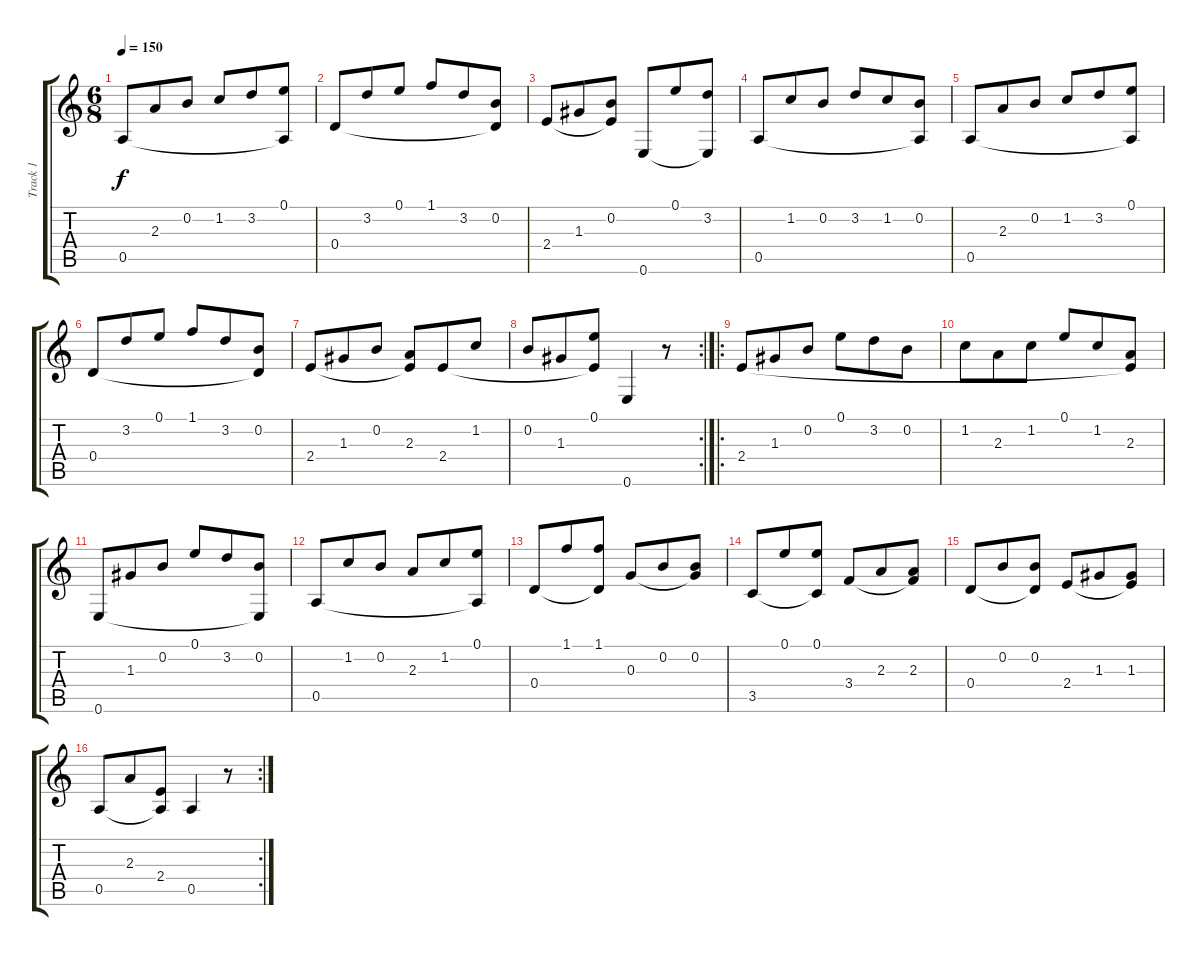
\track ("Track 1" "Track 1") {instrument acousticguitarnylon}
\staff {score tabs}
\tuning (E4 B3 G3 D3 A2 E2) {hide}
\ts (6 8)
\tempo 150
\clef g2
\ks aminor
0.5.8{dy f instrument acousticguitarnylon} 2.3.8 0.2.8 1.2.8 3.2.8 (0.1 0.5{t}).8 |
0.4.8 3.2.8 0.1.8 1.1.8 3.2.8 (0.2 0.4{t}).8 |
2.4.8 1.3.8 (0.2 2.4{t}).8 0.6.8 0.1.8 (3.2 0.6{t}).8 |
0.5.8 1.2.8 0.2.8 3.2.8 1.2.8 (0.2 0.5{t}).8 |
0.5.8 2.3.8 0.2.8 1.2.8 3.2.8 (0.1 0.5{t}).8 |
0.4.8 3.2.8 0.1.8 1.1.8 3.2.8 (0.2 0.4{t}).8 |
2.4.8 1.3.8 0.2.8 (2.3 2.4{t}).8 2.4.8 1.2.8 |
\rc 2
0.2.8 1.3.8 (0.1 2.4{t}).8 0.6.4 r.8 |
\ro
2.4.8 1.3.8 0.2.8 0.1.8 3.2.8 0.2.8 |
1.2.8 2.3.8 1.2.8 0.1.8 1.2.8 (2.3 2.4{t}).8 |
0.6.8 1.3.8 0.2.8 0.1.8 3.2.8 (0.2 0.6{t}).8 |
0.5.8 1.2.8 0.2.8 2.3.8 1.2.8 (0.1 0.5{t}).8 |
0.4.8 1.1.8 (1.1 0.4{t}).8 0.3.8 0.2.8 (0.2 0.3{t}).8 |
3.5.8 0.1.8 (0.1 3.5{t}).8 3.4.8 2.3.8 (2.3 3.4{t}).8 |
0.4.8 0.2.8 (0.2 0.4{t}).8 2.4.8 1.3.8 (1.3 2.4{t}).8 |
\rc 2
0.5.8 2.3.8 (2.4 0.5{t}).8 0.5.4 r.8
